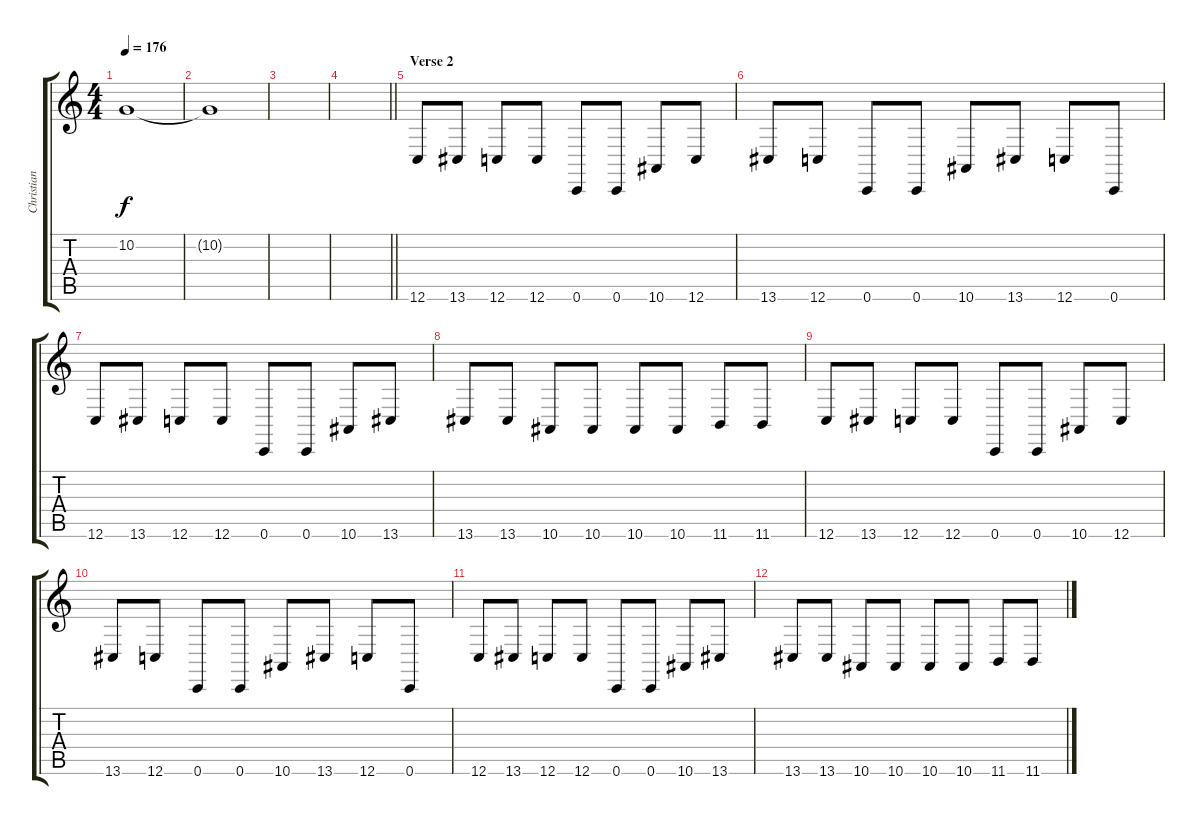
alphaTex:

\track ("Christian 1" "Christian ") {instrument lead2sawtooth}
\staff {score tabs}
\tuning (D4 A3 F3 C3 G2 C2) {hide}
\ts (4 4)
\tempo 176
\clef g2
\ks c
10.2.1{dy f} |
10.2{t}.1 |
|
\barLineRight lightlight
|
\section ("" "Verse 2")
12.6.8{volume 6 instrument lead2sawtooth} 13.6.8 12.6.8 12.6.8 0.6.8 0.6.8 10.6.8 12.6.8 |
13.6.8 12.6.8 0.6.8 0.6.8 10.6.8 13.6.8 12.6.8 0.6.8 |
12.6.8 13.6.8 12.6.8 12.6.8 0.6.8 0.6.8 10.6.8 13.6.8 |
13.6.8 13.6.8 10.6.8 10.6.8 10.6.8 10.6.8 11.6.8 11.6.8 |
12.6.8 13.6.8 12.6.8 12.6.8 0.6.8 0.6.8 10.6.8 12.6.8 |
13.6.8 12.6.8 0.6.8 0.6.8 10.6.8 13.6.8 12.6.8 0.6.8 |
12.6.8 13.6.8 12.6.8 12.6.8 0.6.8 0.6.8 10.6.8 13.6.8 |
13.6.8 13.6.8 10.6.8 10.6.8 10.6.8 10.6.8 11.6.8 11.6.8
